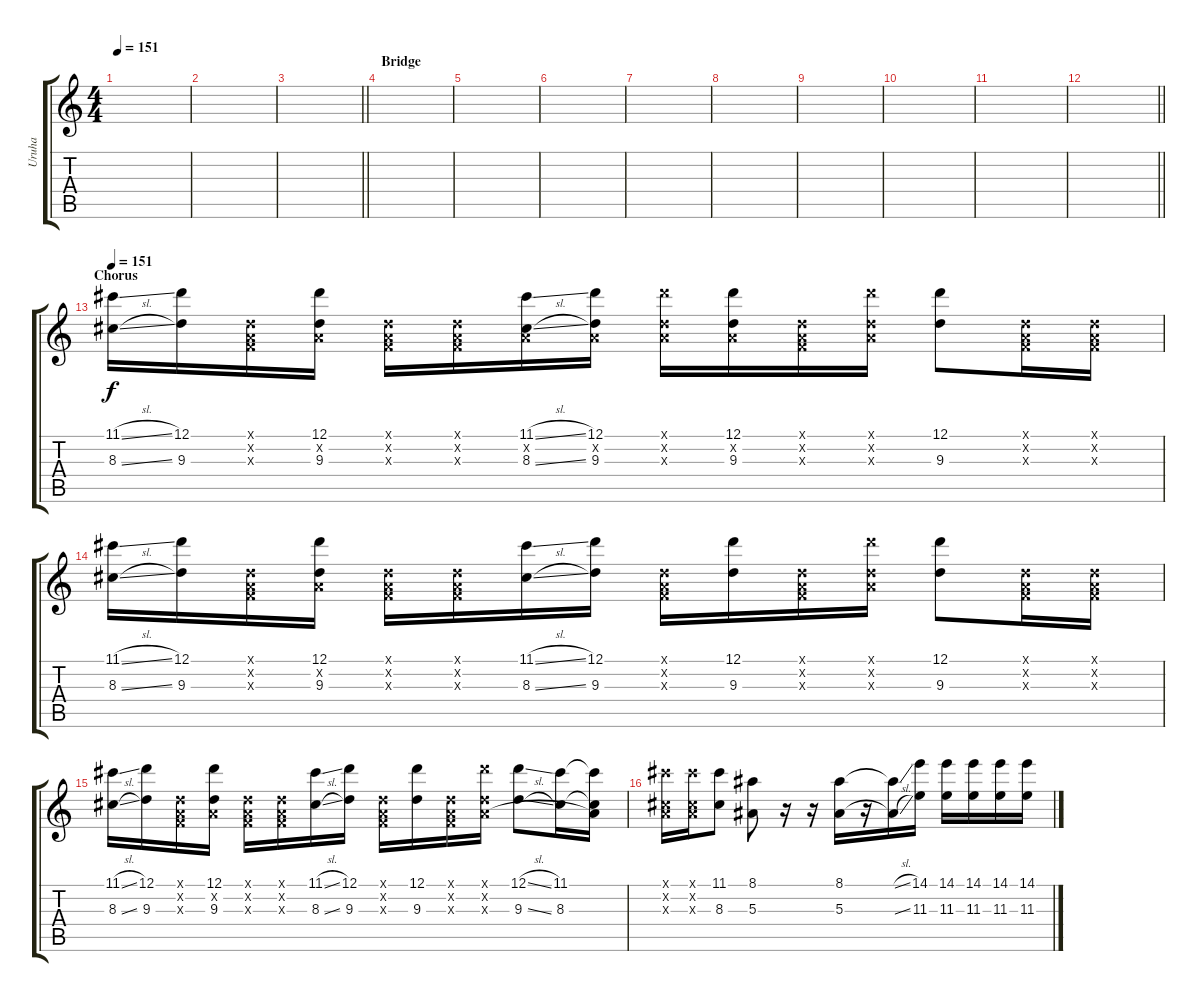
\track ("Uruha" "Uruha") {instrument overdrivenguitar}
\staff {score tabs}
\tuning (D4 A3 F3 C3 G2 D2) {hide}
\ts (4 4)
\tempo 151
\clef g2
\ks c
|
|
\barLineRight lightlight
|
\section ("" "Bridge")
|
|
|
|
|
|
|
|
\barLineRight lightlight
|
\section ("" "Chorus")
\tempo 151
(11.1{sl} 8.3{sl}).16 (12.1 9.3).16 (0.1{x} 0.2{x} 0.3{x}).16 (12.1 0.2{x} 9.3).16 (0.1{x} 0.2{x} 0.3{x}).16 (0.1{x} 0.2{x} 0.3{x}).16 (11.1{sl} 0.2{x} 8.3{sl}).16 (12.1 0.2{x} 9.3).16 (12.1{x} 0.2{x} 9.3{x}).16 (12.1 0.2{x} 9.3).16 (0.1{x} 0.2{x} 0.3{x}).16 (12.1{x} 0.2{x} 9.3{x}).16 (12.1 9.3).8 (0.1{x} 0.2{x} 0.3{x}).16 (0.1{x} 0.2{x} 0.3{x}).16 |
(11.1{sl} 8.3{sl}).16 (12.1 9.3).16 (0.1{x} 0.2{x} 0.3{x}).16 (12.1 0.2{x} 9.3).16 (0.1{x} 0.2{x} 0.3{x}).16 (0.1{x} 0.2{x} 0.3{x}).16 (11.1{sl} 8.3{sl}).16 (12.1 9.3).16 (0.1{x} 0.2{x} 0.3{x}).16 (12.1 9.3).16 (0.1{x} 0.2{x} 0.3{x}).16 (12.1{x} 0.2{x} 9.3{x}).16 (12.1 9.3).8 (0.1{x} 0.2{x} 0.3{x}).16 (0.1{x} 0.2{x} 0.3{x}).16 |
(11.1{sl} 8.3{sl}).16 (12.1 9.3).16 (0.1{x} 0.2{x} 0.3{x}).16 (12.1 0.2{x} 9.3).16 (0.1{x} 0.2{x} 0.3{x}).16 (0.1{x} 0.2{x} 0.3{x}).16 (11.1{sl} 8.3{sl}).16 (12.1 9.3).16 (0.1{x} 0.2{x} 0.3{x}).16 (12.1 9.3).16 (0.1{x} 0.2{x} 0.3{x}).16 (12.1{x} 0.2{x} 9.3{x}).16 (12.1{sl} 9.3{sl}).8 (11.1 8.3).16 (11.1{t} 0.2{t} 8.3{t}).16 |
(11.1{x} 0.2{x} 8.3{x}).16 (11.1{x} 0.2{x} 8.3{x}).16 (11.1 8.3).8 (8.1 5.3).8 r.16 r.16 (8.1 5.3).16 r.16 (8.1{sl t} 5.3{sl t}).16 (14.1 11.3).16 (14.1 11.3).16 (14.1 11.3).16 (14.1 11.3).16 (14.1 11.3).16
